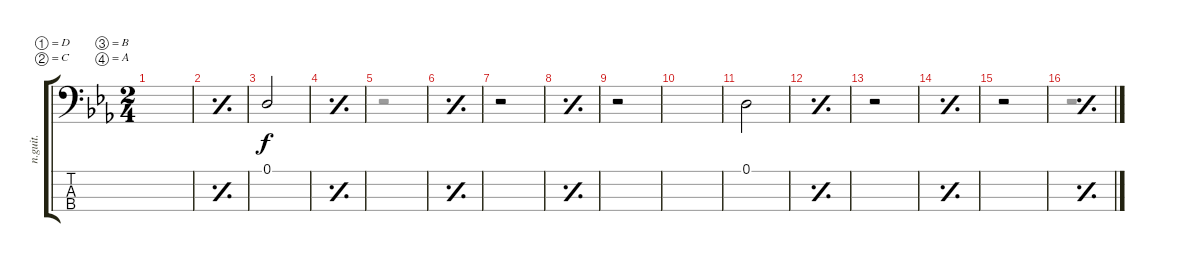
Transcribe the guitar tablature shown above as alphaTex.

\defaultSystemsLayout 4
\bracketExtendMode groupsimilarinstruments
\otherSystemsTrackNameOrientation horizontal
\chordDiagramsInScore
\track ("Nylon Guitar" "n.guit.") {instrument acousticguitarnylon}
\staff {score tabs}
\tuning (D2 C2 B1 A1)
\voice
\ts (2 4)
\tempo (80 hide)
\clef f4
\ks eb
|
\simile simple
|
0.1{acc forcenatural}.2{beam Up} |
\simile simple
|
\simile none
|
\simile simple
|
\simile none
r.2{beam Down} |
\simile simple
|
\simile none
r.2{beam Down} |
|
0.1{acc forcenatural}.2{beam Down} |
\simile simple
|
\simile none
r.2{beam Down} |
\simile simple
|
\simile none
r.2{beam Down} |
\simile simple
\voice
\clef f4
\ottava regular
\simile none
\ks eb
r.2{dy mf beam Down} |
\simile simple
|
\simile none
r.2{dy mf beam Down} |
\simile simple
|
\simile none
r.2{dy mf beam Down} |
\simile simple
|
\simile none
|
\simile simple
|
\simile none
|
|
|
\simile simple
|
\simile none
|
\simile simple
|
\simile none
|
\simile simple
